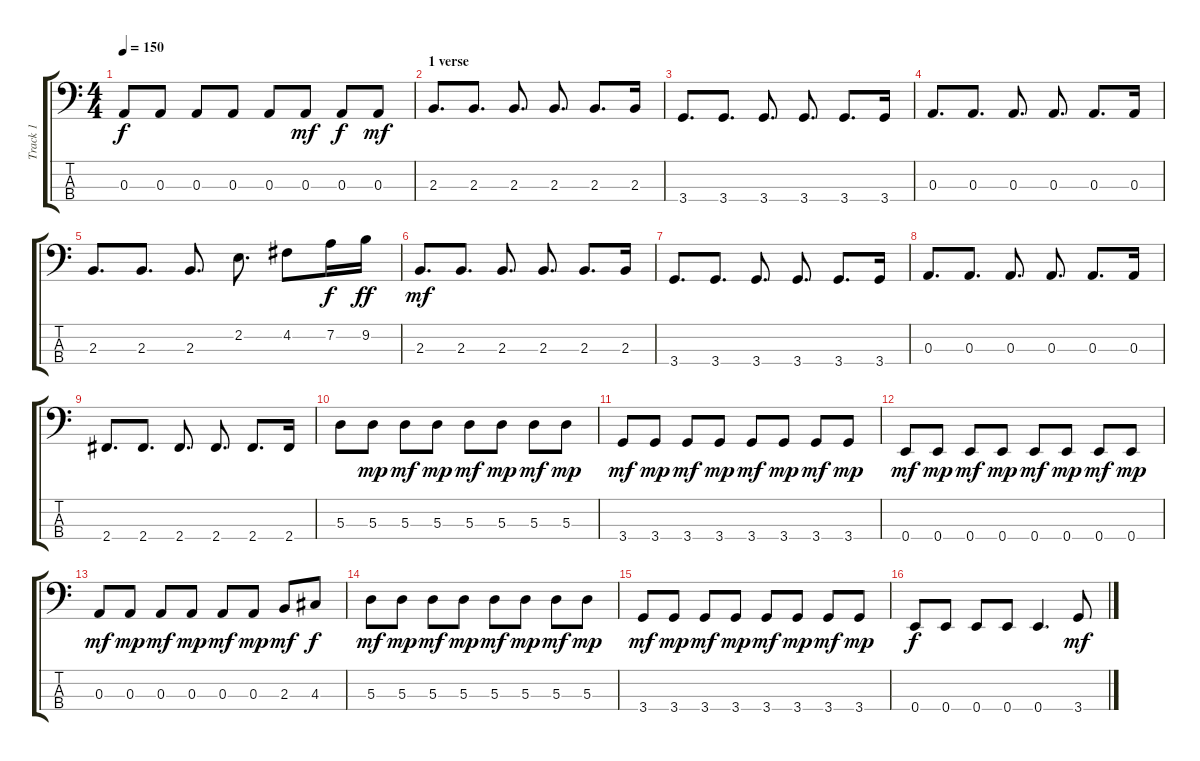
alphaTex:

\track ("Track 1" "Track 1") {instrument electricbasspick}
\staff {score tabs}
\tuning (G2 D2 A1 E1) {hide}
\ts (4 4)
\tempo 150
\clef f4
\ks c
0.3.8{dy f} 0.3.8 0.3.8 0.3.8 0.3.8 0.3.8{dy mf} 0.3.8{dy f} 0.3.8{dy mf} |
\section ("" "1 verse")
2.3.8{d} 2.3.8{d} 2.3.8{d} 2.3.8{d} 2.3.8{d} 2.3.16 |
3.4.8{d} 3.4.8{d} 3.4.8{d} 3.4.8{d} 3.4.8{d} 3.4.16 |
0.3.8{d} 0.3.8{d} 0.3.8{d} 0.3.8{d} 0.3.8{d} 0.3.16 |
2.3.8{d} 2.3.8{d} 2.3.8{d} 2.2.8{d} 4.2.8 7.2.16{dy f} 9.2.16{dy ff} |
2.3.8{d dy mf} 2.3.8{d} 2.3.8{d} 2.3.8{d} 2.3.8{d} 2.3.16 |
3.4.8{d} 3.4.8{d} 3.4.8{d} 3.4.8{d} 3.4.8{d} 3.4.16 |
0.3.8{d} 0.3.8{d} 0.3.8{d} 0.3.8{d} 0.3.8{d} 0.3.16 |
2.4.8{d} 2.4.8{d} 2.4.8{d} 2.4.8{d} 2.4.8{d} 2.4.16 |
5.3.8 5.3.8{dy mp} 5.3.8{dy mf} 5.3.8{dy mp} 5.3.8{dy mf} 5.3.8{dy mp} 5.3.8{dy mf} 5.3.8{dy mp} |
3.4.8{dy mf} 3.4.8{dy mp} 3.4.8{dy mf} 3.4.8{dy mp} 3.4.8{dy mf} 3.4.8{dy mp} 3.4.8{dy mf} 3.4.8{dy mp} |
0.4.8{dy mf} 0.4.8{dy mp} 0.4.8{dy mf} 0.4.8{dy mp} 0.4.8{dy mf} 0.4.8{dy mp} 0.4.8{dy mf} 0.4.8{dy mp} |
0.3.8{dy mf} 0.3.8{dy mp} 0.3.8{dy mf} 0.3.8{dy mp} 0.3.8{dy mf} 0.3.8{dy mp} 2.3.8{dy mf} 4.3.8{dy f} |
5.3.8{dy mf} 5.3.8{dy mp} 5.3.8{dy mf} 5.3.8{dy mp} 5.3.8{dy mf} 5.3.8{dy mp} 5.3.8{dy mf} 5.3.8{dy mp} |
3.4.8{dy mf} 3.4.8{dy mp} 3.4.8{dy mf} 3.4.8{dy mp} 3.4.8{dy mf} 3.4.8{dy mp} 3.4.8{dy mf} 3.4.8{dy mp} |
0.4.8{dy f} 0.4.8 0.4.8 0.4.8 0.4.4{d} 3.4.8{dy mf}
